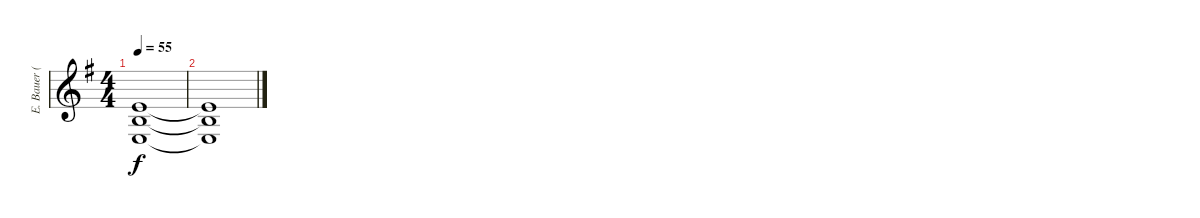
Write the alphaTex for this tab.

\track ("E. Bauer (Keyboard)" "E. Bauer (") {instrument stringensemble1}
\staff {score}
\tuning (E4 B3 G3 D3 A2 E2) {hide}
\ts (4 4)
\tempo 55
\clef g2
\ks eminor
(5.2{t} 4.3{t} 2.4{t}).1{dy f} |
(5.2{t} 4.3{t} 2.4{t}).1
